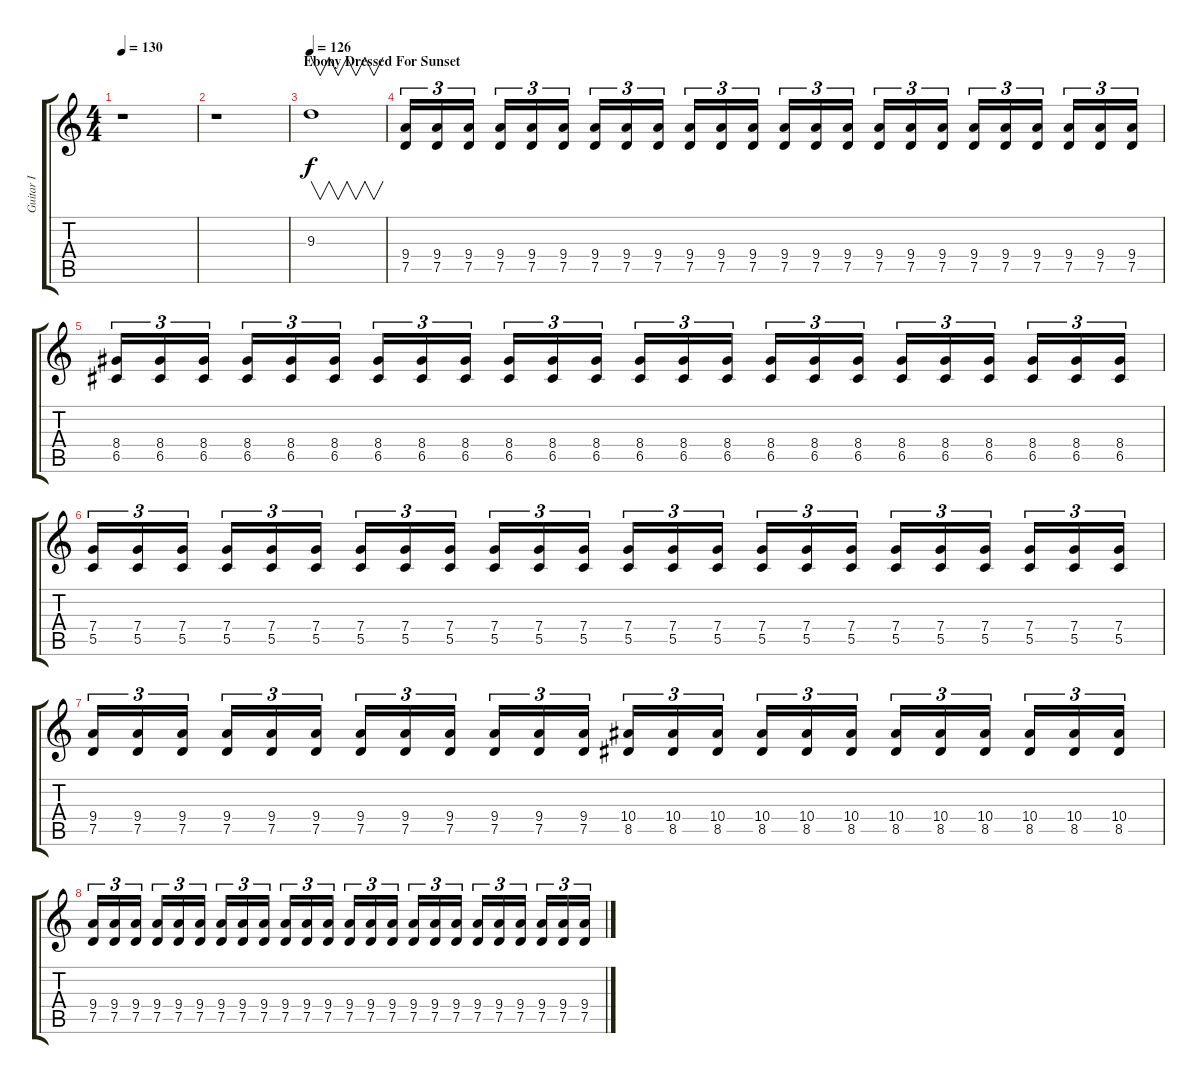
\track ("Guitar I" "Guitar I") {instrument distortionguitar}
\staff {score tabs}
\tuning (D4 A3 F3 C3 G2 D2) {hide}
\ts (4 4)
\tempo 130
\clef g2
\ks c
r.1{dy f} |
r.1 |
\section ("" "Ebony Dressed For Sunset")
\tempo 126
9.3.1{v} |
(9.4 7.5).16{tu (3 2)} (9.4 7.5).16{tu (3 2)} (9.4 7.5).16{tu (3 2)} (9.4 7.5).16{tu (3 2)} (9.4 7.5).16{tu (3 2)} (9.4 7.5).16{tu (3 2)} (9.4 7.5).16{tu (3 2)} (9.4 7.5).16{tu (3 2)} (9.4 7.5).16{tu (3 2)} (9.4 7.5).16{tu (3 2)} (9.4 7.5).16{tu (3 2)} (9.4 7.5).16{tu (3 2)} (9.4 7.5).16{tu (3 2)} (9.4 7.5).16{tu (3 2)} (9.4 7.5).16{tu (3 2)} (9.4 7.5).16{tu (3 2)} (9.4 7.5).16{tu (3 2)} (9.4 7.5).16{tu (3 2)} (9.4 7.5).16{tu (3 2)} (9.4 7.5).16{tu (3 2)} (9.4 7.5).16{tu (3 2)} (9.4 7.5).16{tu (3 2)} (9.4 7.5).16{tu (3 2)} (9.4 7.5).16{tu (3 2)} |
(8.4 6.5).16{tu (3 2)} (8.4 6.5).16{tu (3 2)} (8.4 6.5).16{tu (3 2)} (8.4 6.5).16{tu (3 2)} (8.4 6.5).16{tu (3 2)} (8.4 6.5).16{tu (3 2)} (8.4 6.5).16{tu (3 2)} (8.4 6.5).16{tu (3 2)} (8.4 6.5).16{tu (3 2)} (8.4 6.5).16{tu (3 2)} (8.4 6.5).16{tu (3 2)} (8.4 6.5).16{tu (3 2)} (8.4 6.5).16{tu (3 2)} (8.4 6.5).16{tu (3 2)} (8.4 6.5).16{tu (3 2)} (8.4 6.5).16{tu (3 2)} (8.4 6.5).16{tu (3 2)} (8.4 6.5).16{tu (3 2)} (8.4 6.5).16{tu (3 2)} (8.4 6.5).16{tu (3 2)} (8.4 6.5).16{tu (3 2)} (8.4 6.5).16{tu (3 2)} (8.4 6.5).16{tu (3 2)} (8.4 6.5).16{tu (3 2)} |
(7.4 5.5).16{tu (3 2)} (7.4 5.5).16{tu (3 2)} (7.4 5.5).16{tu (3 2)} (7.4 5.5).16{tu (3 2)} (7.4 5.5).16{tu (3 2)} (7.4 5.5).16{tu (3 2)} (7.4 5.5).16{tu (3 2)} (7.4 5.5).16{tu (3 2)} (7.4 5.5).16{tu (3 2)} (7.4 5.5).16{tu (3 2)} (7.4 5.5).16{tu (3 2)} (7.4 5.5).16{tu (3 2)} (7.4 5.5).16{tu (3 2)} (7.4 5.5).16{tu (3 2)} (7.4 5.5).16{tu (3 2)} (7.4 5.5).16{tu (3 2)} (7.4 5.5).16{tu (3 2)} (7.4 5.5).16{tu (3 2)} (7.4 5.5).16{tu (3 2)} (7.4 5.5).16{tu (3 2)} (7.4 5.5).16{tu (3 2)} (7.4 5.5).16{tu (3 2)} (7.4 5.5).16{tu (3 2)} (7.4 5.5).16{tu (3 2)} |
(9.4 7.5).16{tu (3 2)} (9.4 7.5).16{tu (3 2)} (9.4 7.5).16{tu (3 2)} (9.4 7.5).16{tu (3 2)} (9.4 7.5).16{tu (3 2)} (9.4 7.5).16{tu (3 2)} (9.4 7.5).16{tu (3 2)} (9.4 7.5).16{tu (3 2)} (9.4 7.5).16{tu (3 2)} (9.4 7.5).16{tu (3 2)} (9.4 7.5).16{tu (3 2)} (9.4 7.5).16{tu (3 2)} (10.4 8.5).16{tu (3 2)} (10.4 8.5).16{tu (3 2)} (10.4 8.5).16{tu (3 2)} (10.4 8.5).16{tu (3 2)} (10.4 8.5).16{tu (3 2)} (10.4 8.5).16{tu (3 2)} (10.4 8.5).16{tu (3 2)} (10.4 8.5).16{tu (3 2)} (10.4 8.5).16{tu (3 2)} (10.4 8.5).16{tu (3 2)} (10.4 8.5).16{tu (3 2)} (10.4 8.5).16{tu (3 2)} |
(9.4 7.5).16{tu (3 2)} (9.4 7.5).16{tu (3 2)} (9.4 7.5).16{tu (3 2)} (9.4 7.5).16{tu (3 2)} (9.4 7.5).16{tu (3 2)} (9.4 7.5).16{tu (3 2)} (9.4 7.5).16{tu (3 2)} (9.4 7.5).16{tu (3 2)} (9.4 7.5).16{tu (3 2)} (9.4 7.5).16{tu (3 2)} (9.4 7.5).16{tu (3 2)} (9.4 7.5).16{tu (3 2)} (9.4 7.5).16{tu (3 2)} (9.4 7.5).16{tu (3 2)} (9.4 7.5).16{tu (3 2)} (9.4 7.5).16{tu (3 2)} (9.4 7.5).16{tu (3 2)} (9.4 7.5).16{tu (3 2)} (9.4 7.5).16{tu (3 2)} (9.4 7.5).16{tu (3 2)} (9.4 7.5).16{tu (3 2)} (9.4 7.5).16{tu (3 2)} (9.4 7.5).16{tu (3 2)} (9.4 7.5).16{tu (3 2)}
